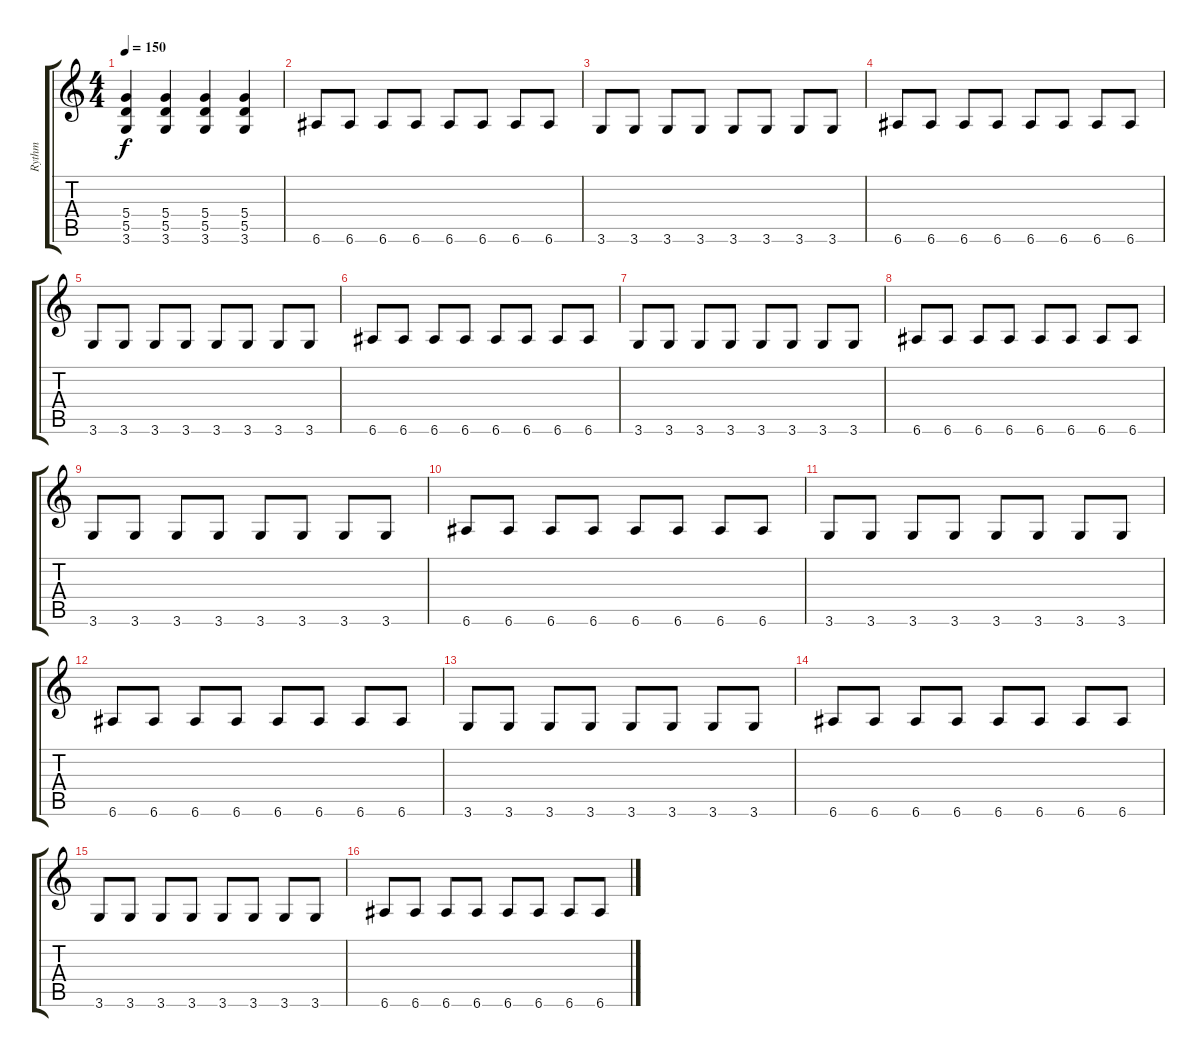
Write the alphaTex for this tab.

\track ("Rythm" "Rythm") {instrument electricguitarjazz}
\staff {score tabs}
\tuning (E4 B3 G3 D3 A2 E2) {hide}
\ts (4 4)
\tempo 150
\clef g2
\ks c
(5.4 5.5 3.6).4{dy f} (5.4 5.5 3.6).4 (5.4 5.5 3.6).4 (5.4 5.5 3.6).4 |
6.6.8{volume 16} 6.6.8 6.6.8 6.6.8 6.6.8 6.6.8 6.6.8 6.6.8 |
3.6.8 3.6.8 3.6.8 3.6.8 3.6.8 3.6.8 3.6.8 3.6.8 |
6.6.8 6.6.8 6.6.8 6.6.8 6.6.8 6.6.8 6.6.8 6.6.8 |
3.6.8 3.6.8 3.6.8 3.6.8 3.6.8 3.6.8 3.6.8 3.6.8 |
6.6.8{volume 16} 6.6.8 6.6.8 6.6.8 6.6.8 6.6.8 6.6.8 6.6.8 |
3.6.8 3.6.8 3.6.8 3.6.8 3.6.8 3.6.8 3.6.8 3.6.8 |
6.6.8 6.6.8 6.6.8 6.6.8 6.6.8 6.6.8 6.6.8 6.6.8 |
3.6.8 3.6.8 3.6.8 3.6.8 3.6.8 3.6.8 3.6.8 3.6.8 |
6.6.8{volume 16} 6.6.8 6.6.8 6.6.8 6.6.8 6.6.8 6.6.8 6.6.8 |
3.6.8 3.6.8 3.6.8 3.6.8 3.6.8 3.6.8 3.6.8 3.6.8 |
6.6.8 6.6.8 6.6.8 6.6.8 6.6.8 6.6.8 6.6.8 6.6.8 |
3.6.8 3.6.8 3.6.8 3.6.8 3.6.8 3.6.8 3.6.8 3.6.8 |
6.6.8 6.6.8 6.6.8 6.6.8 6.6.8 6.6.8 6.6.8 6.6.8 |
3.6.8 3.6.8 3.6.8 3.6.8 3.6.8 3.6.8 3.6.8 3.6.8 |
6.6.8 6.6.8 6.6.8 6.6.8 6.6.8 6.6.8 6.6.8 6.6.8
